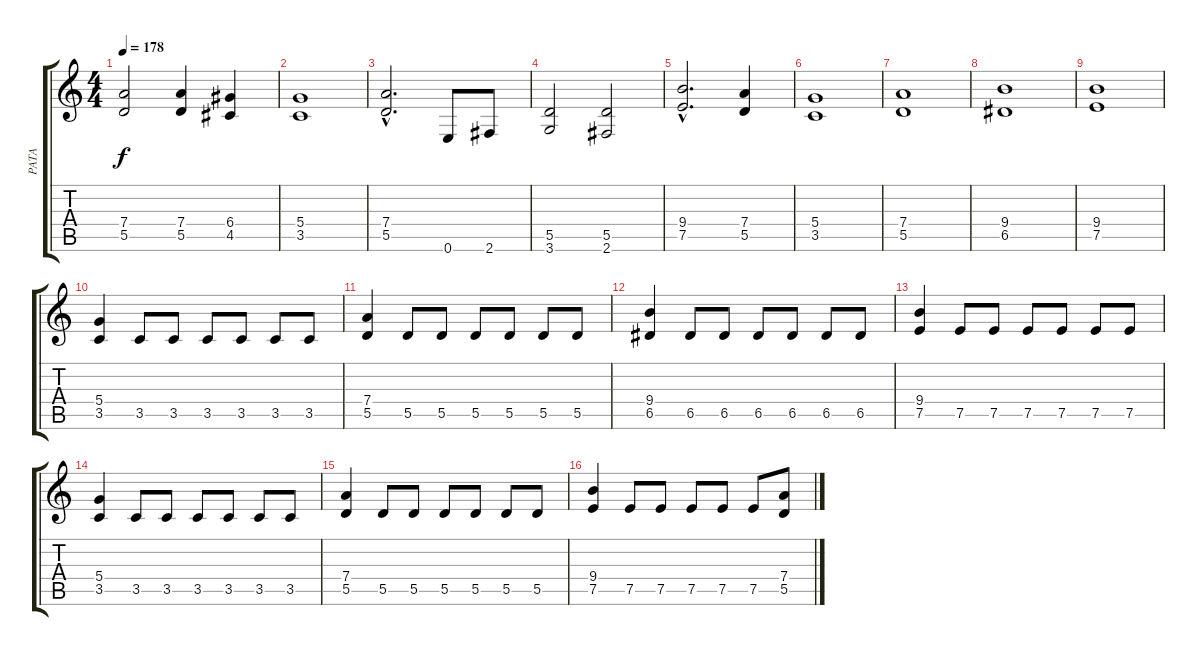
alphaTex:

\track ("PATA" "PATA") {instrument distortionguitar}
\staff {score tabs}
\tuning (E4 B3 G3 D3 A2 E2) {hide}
\ts (4 4)
\tempo 178
\clef g2
\ks c
(7.4{t} 5.5{t}).2{dy f} (7.4 5.5).4 (6.4 4.5).4 |
(5.4 3.5).1 |
(7.4{hac} 5.5{hac}).2{d} 0.6.8 2.6.8 |
(5.5 3.6).2 (5.5 2.6).2 |
(9.4{hac} 7.5{hac}).2{d} (7.4 5.5).4 |
(5.4 3.5).1 |
(7.4 5.5).1 |
(9.4 6.5).1 |
(9.4 7.5).1 |
(5.4 3.5).4 3.5.8 3.5.8 3.5.8 3.5.8 3.5.8 3.5.8 |
(7.4 5.5).4 5.5.8 5.5.8 5.5.8 5.5.8 5.5.8 5.5.8 |
(9.4 6.5).4 6.5.8 6.5.8 6.5.8 6.5.8 6.5.8 6.5.8 |
(9.4 7.5).4 7.5.8 7.5.8 7.5.8 7.5.8 7.5.8 7.5.8 |
(5.4 3.5).4 3.5.8 3.5.8 3.5.8 3.5.8 3.5.8 3.5.8 |
(7.4 5.5).4 5.5.8 5.5.8 5.5.8 5.5.8 5.5.8 5.5.8 |
(9.4 7.5).4 7.5.8 7.5.8 7.5.8 7.5.8 7.5.8 (7.4 5.5).8
